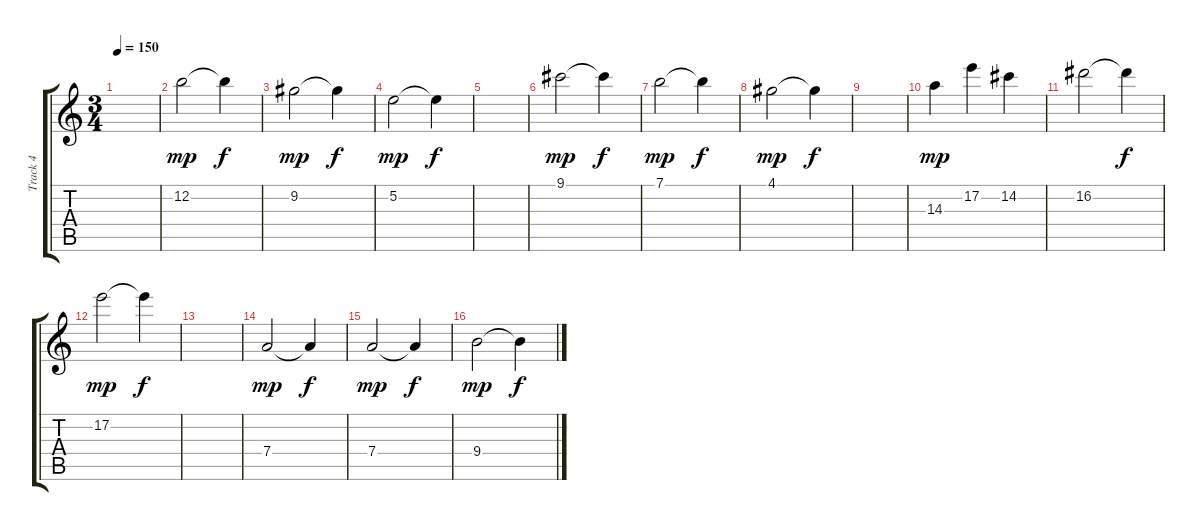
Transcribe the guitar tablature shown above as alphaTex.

\track ("Track 4" "Track 4") {instrument acousticguitarsteel}
\staff {score tabs}
\tuning (E4 B3 G3 D3 A2 E2) {hide}
\ts (3 4)
\tempo 150
\clef g2
\ks c
|
12.2.2{dy mp} 12.2{t}.4{dy f} |
9.2.2{dy mp} 9.2{t}.4{dy f} |
5.2.2{dy mp} 5.2{t}.4{dy f} |
|
9.1.2{dy mp} 9.1{t}.4{dy f} |
7.1.2{dy mp} 7.1{t}.4{dy f} |
4.1.2{dy mp} 4.1{t}.4{dy f} |
|
14.3.4{dy mp} 17.2.4 14.2.4 |
16.2.2 16.2{t}.4{dy f} |
17.2.2{dy mp} 17.2{t}.4{dy f} |
|
7.4.2{dy mp} 7.4{t}.4{dy f} |
7.4.2{dy mp} 7.4{t}.4{dy f} |
9.4.2{dy mp} 9.4{t}.4{dy f}
